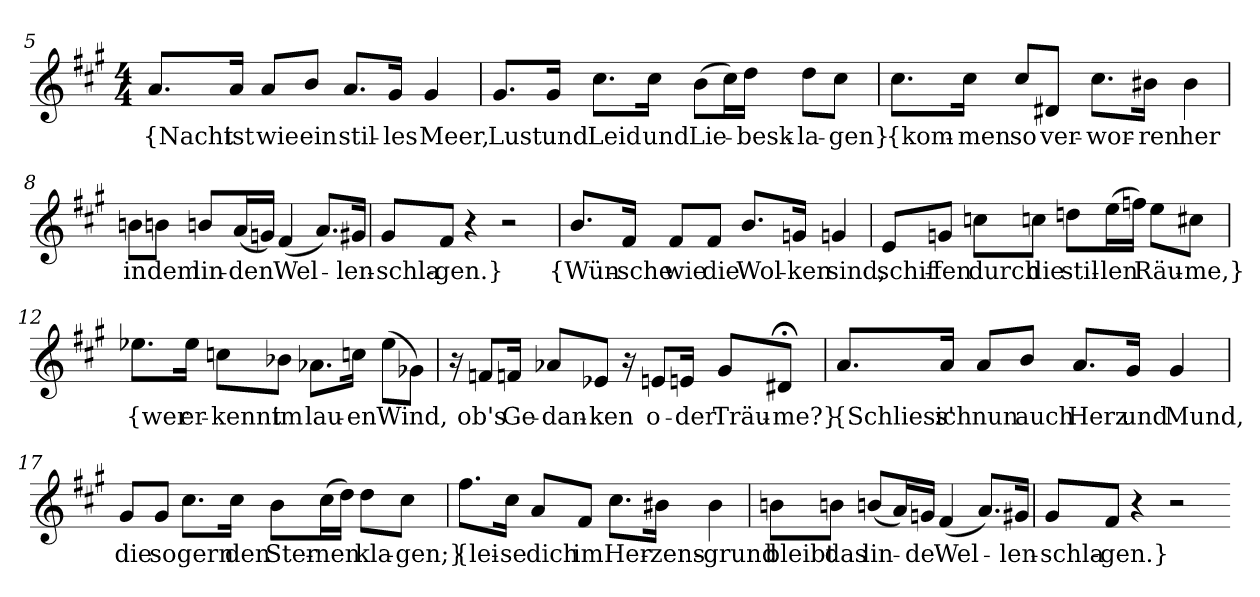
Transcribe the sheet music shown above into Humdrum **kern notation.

**kern	**text
*part1	*part1
*staff1	*staff1
*clefG2	*
*k[f#c#g#]	*
*M4/4	*
=5	=5
8.a/L	{Nacht
16a/Jk	ist
8a/L	wie
8b/J	ein
8.a/L	stil-
16g#/Jk	-les
4g#	Meer,
=6	=6
8.g#/L	Lust
16g#/Jk	und
8.cc#\L	Leid
16cc#\Jk	und
(8b\L	Lie-
16cc#\L)	.
16dd\JJ	-besk-
8dd\L	-la-
8cc#\J	-gen}
=7	=7
8.cc#\L	{kom-
16cc#\Jk	-men
8cc#/L	so
8d#X/J	ver-
8.cc#\L	-wor-
16b#X\Jk	-ren
4b#	her
=8	=8
8bn\L	in
8bn\J	dem
8bn/L	lin-
(16a/L	-den
16gn/JJ)	.
(4f#	Wel-
8.a/L)	.
16g#X/Jk	-len-
=9	=9
8g#/L	-schla-
8f#/J	-gen.}
4r	.
2r	.
=10	=10
8.b/L	{Wün-
16f#/Jk	-sche
8f#/L	wie
8f#/J	die
8.b/L	Wol-
16gn/Jk	-ken
4gn	sind,
=11	=11
8e/L	schif-
8gn/J	-fen
8ccn\L	durch
8ccn\J	die
8ddn\L	stil-
(16ee\L	-len
16ffn\JJ)	.
8ee\L	Räu-
8cc#X\J	-me,}
=12	=12
8.ee-X\L	{wer
16ee-\Jk	er-
8ccn\L	-kennt
8b-X\J	im
8.a-X\L	lau-
16ccn\Jk	-en
(8ee-\L	Wind,
8g-X\J)	.
=13	=13
16r	.
8fn/L	ob's
16fn/Jk	Ge-
8a-X/L	-dan-
8e-X/J	-ken
16r	.
8en/L	o-
16en/Jk	-der
8g#/L	Träu-
8d#X;</J	-me?}
=16	=16
8.a/L	{Schliess'
16a/Jk	ich
8a/L	nun
8b/J	auch
8.a/L	Herz
16g#/Jk	und
4g#	Mund,
=17	=17
8g#/L	die
8g#/J	so
8.cc#\L	gern
16cc#\Jk	den
8b\L	Ster-
(16cc#\L	-nen
16dd\JJ)	.
8dd\L	kla-
8cc#\J	-gen;}
=18	=18
8.ff#\L	{lei-
16cc#\Jk	-se
8a/L	dich
8f#/J	im
8.cc#\L	Her-
16b#X\Jk	-zens-
4b#	-grund
=19	=19
8bn\L	bleibt
8bn\J	das
(8bn/L	lin-
16a/L)	.
16gn/JJ	-de
(4f#	Wel-
8.a/L)	.
16g#X/Jk	-len-
=20	=20
8g#/L	-schla-
8f#/J	-gen.}
4r	.
2r	.
=-	=-
*-	*-
